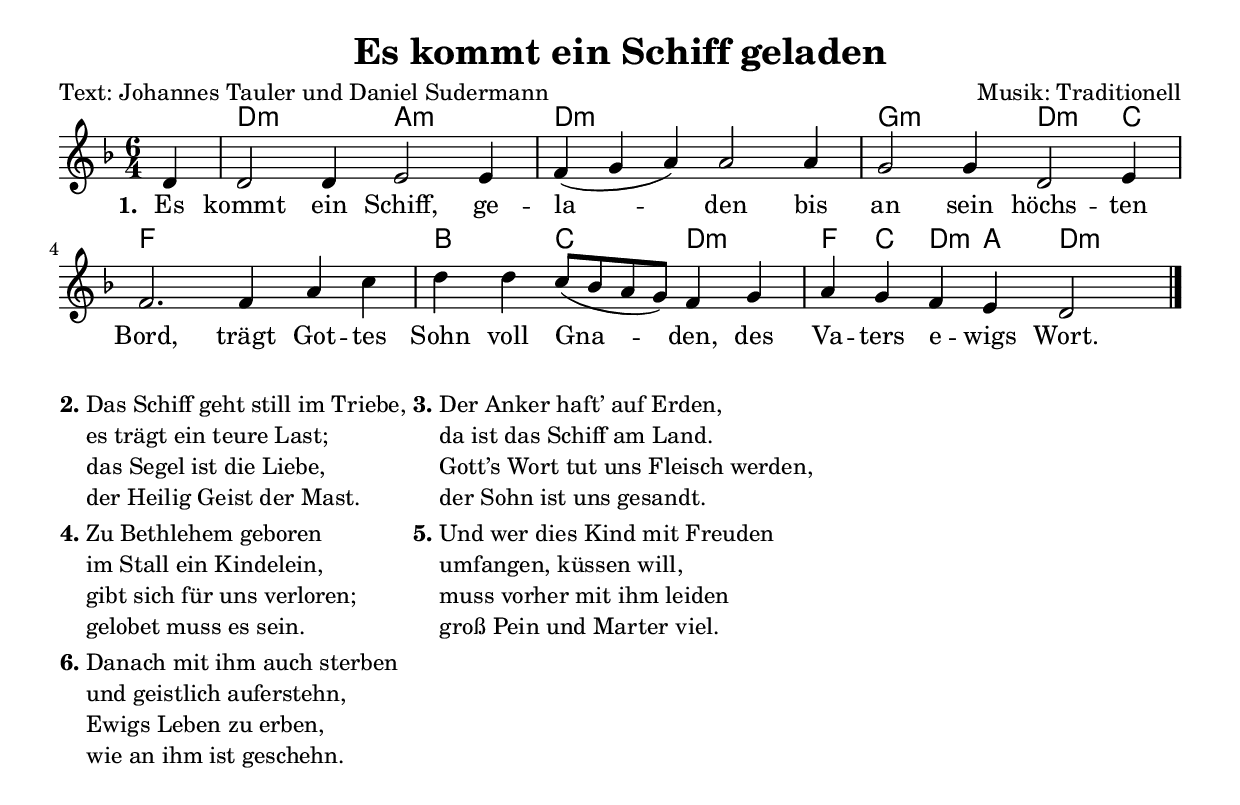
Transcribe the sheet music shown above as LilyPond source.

\version "2.12.3"


\include "default.ly"

\header {
  title = "Es kommt ein Schiff geladen"
  composer = "Musik: Traditionell"
  poet = "Text: Johannes Tauler und Daniel Sudermann"
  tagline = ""
  id = "2e62867f9812ecc163920eb9d13411660a67f42a"
}

Melodie = \relative c'{
  \clef violin
  %staffkeysig
  \key f \major 
  %barkeysig: 
  \key f \major 
  %bartimesig: 
  \time 6/4 
  \partial 4
  
  d4     d2 d4 e2 e4      | % 1
  f( g a) a2 a4      | % 2
  g2 g4 d2 e4      | % 3
  f2. ^\markup{\musicglyph #"four four meter"} f4 
    a4 c d d 
    c8[( bes a g]) f4 g ^\markup {\upright  ""} 
    a4 g f e 
    d2 \bar"|."
  } % end of last bar in partorvoice
  
Text = \lyricmode {
    \set stanza = " 1. "
    Es kommt ein Schiff, ge -- la -- den bis an sein höchs -- ten  Bord,
    trägt Got -- tes  Sohn voll Gna --  den, des Va -- ters  e -- wigs  Wort.
  }
  
  
Akkorde = \chordmode { 
    s4
    d2.:m a2.:m d1.:m g2.:m d2:m c4 f1. b2 c2 d2:m f4 c4 d4:m a4 d4:m
  } %%end of chordlist 
  
  
  
  
  \score { 
    << 
      \new ChordNames { \Akkorde } 
      
      \new Voice = "Melodie" {
        \Melodie 
      }
      
      \new Lyrics = Strophe\lyricsto Melodie  \Text
      
    >>
    \layout{}
    \midi { \context { \Score tempoWholesPerMinute = #(ly:make-moment 120 4) } }

  }%% end of score-block 
  
  
  
  
  \markup {
    \hspace #0.1
    \column {
      \line {
        \bold "2."
        \column {
          "Das Schiff geht still im Triebe,"
          "es trägt ein teure Last;"
          "das Segel ist die Liebe,"
          "der Heilig Geist der Mast."         
        }
      }
      \hspace #0.1
      \line {
        \bold "4."
        \column {
          "Zu Bethlehem geboren"
          "im Stall ein Kindelein,"
          "gibt sich für uns verloren;"
          "gelobet muss es sein."
        }
      }
      \hspace #0.1
      \line {
        \bold "6."
        \column {
          "Danach mit ihm auch sterben"
          "und geistlich auferstehn,"
          "Ewigs Leben zu erben,"
          "wie an ihm ist geschehn. "
        }
      }
    }
    \hspace #0.1
    \column {
      \line {
        \bold "3."
        \column {
          "Der Anker haft’ auf Erden,"
          "da ist das Schiff am Land."
          "Gott’s Wort tut uns Fleisch werden,"
          "der Sohn ist uns gesandt."
        }
      }
      \hspace #0.1
      \line {
        \bold "5."
        \column {
          "Und wer dies Kind mit Freuden"
          "umfangen, küssen will,"
          "muss vorher mit ihm leiden"
          "groß Pein und Marter viel."
        }
      }
    }
    \hspace #0.1
  }
  
  